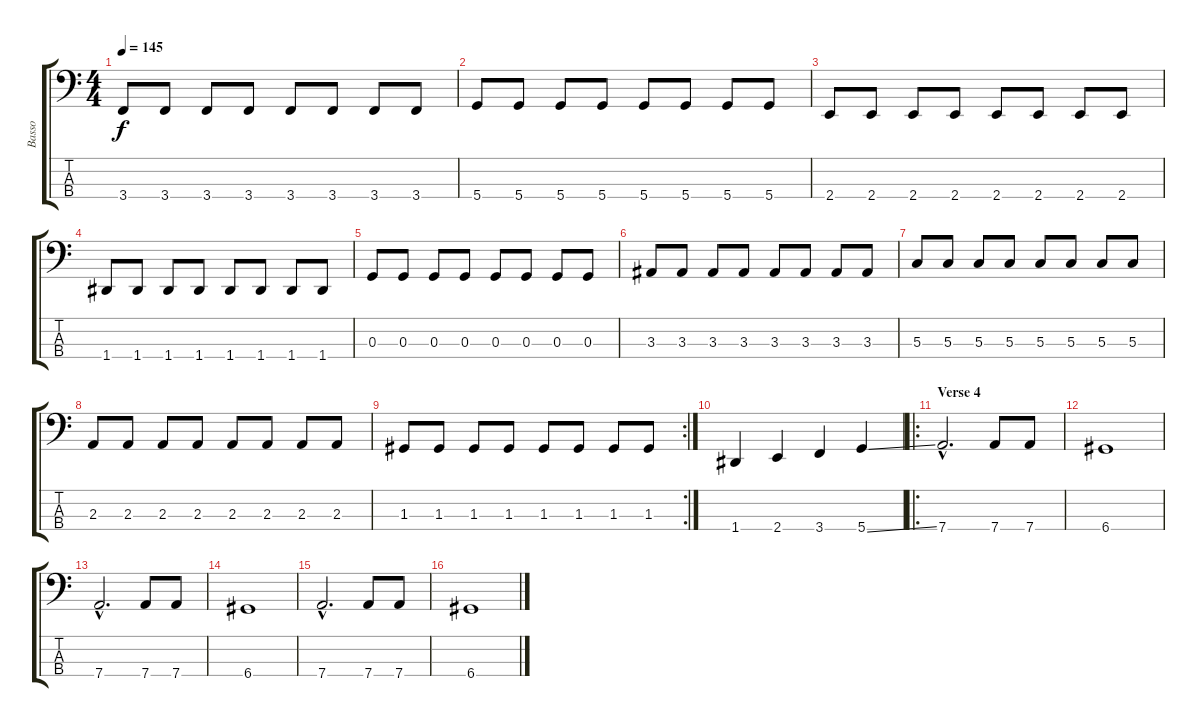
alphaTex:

\track ("Basso" "Basso") {instrument electricbasspick}
\staff {score tabs}
\tuning (F2 C2 G1 D1) {hide}
\ts (4 4)
\tempo 145
\clef f4
\ks c
3.4.8{dy f} 3.4.8 3.4.8 3.4.8 3.4.8 3.4.8 3.4.8 3.4.8 |
5.4.8 5.4.8 5.4.8 5.4.8 5.4.8 5.4.8 5.4.8 5.4.8 |
2.4.8 2.4.8 2.4.8 2.4.8 2.4.8 2.4.8 2.4.8 2.4.8 |
1.4.8 1.4.8 1.4.8 1.4.8 1.4.8 1.4.8 1.4.8 1.4.8 |
0.3.8 0.3.8 0.3.8 0.3.8 0.3.8 0.3.8 0.3.8 0.3.8 |
3.3.8 3.3.8 3.3.8 3.3.8 3.3.8 3.3.8 3.3.8 3.3.8 |
5.3.8 5.3.8 5.3.8 5.3.8 5.3.8 5.3.8 5.3.8 5.3.8 |
2.3.8 2.3.8 2.3.8 2.3.8 2.3.8 2.3.8 2.3.8 2.3.8 |
\rc 2
1.3.8 1.3.8 1.3.8 1.3.8 1.3.8 1.3.8 1.3.8 1.3.8 |
1.4.4 2.4.4 3.4.4 5.4{ss}.4 |
\ro
\section ("" "Verse 4")
7.4{hac}.2{d} 7.4.8 7.4.8 |
6.4.1 |
7.4{hac}.2{d} 7.4.8 7.4.8 |
6.4.1 |
7.4{hac}.2{d} 7.4.8 7.4.8 |
6.4.1
